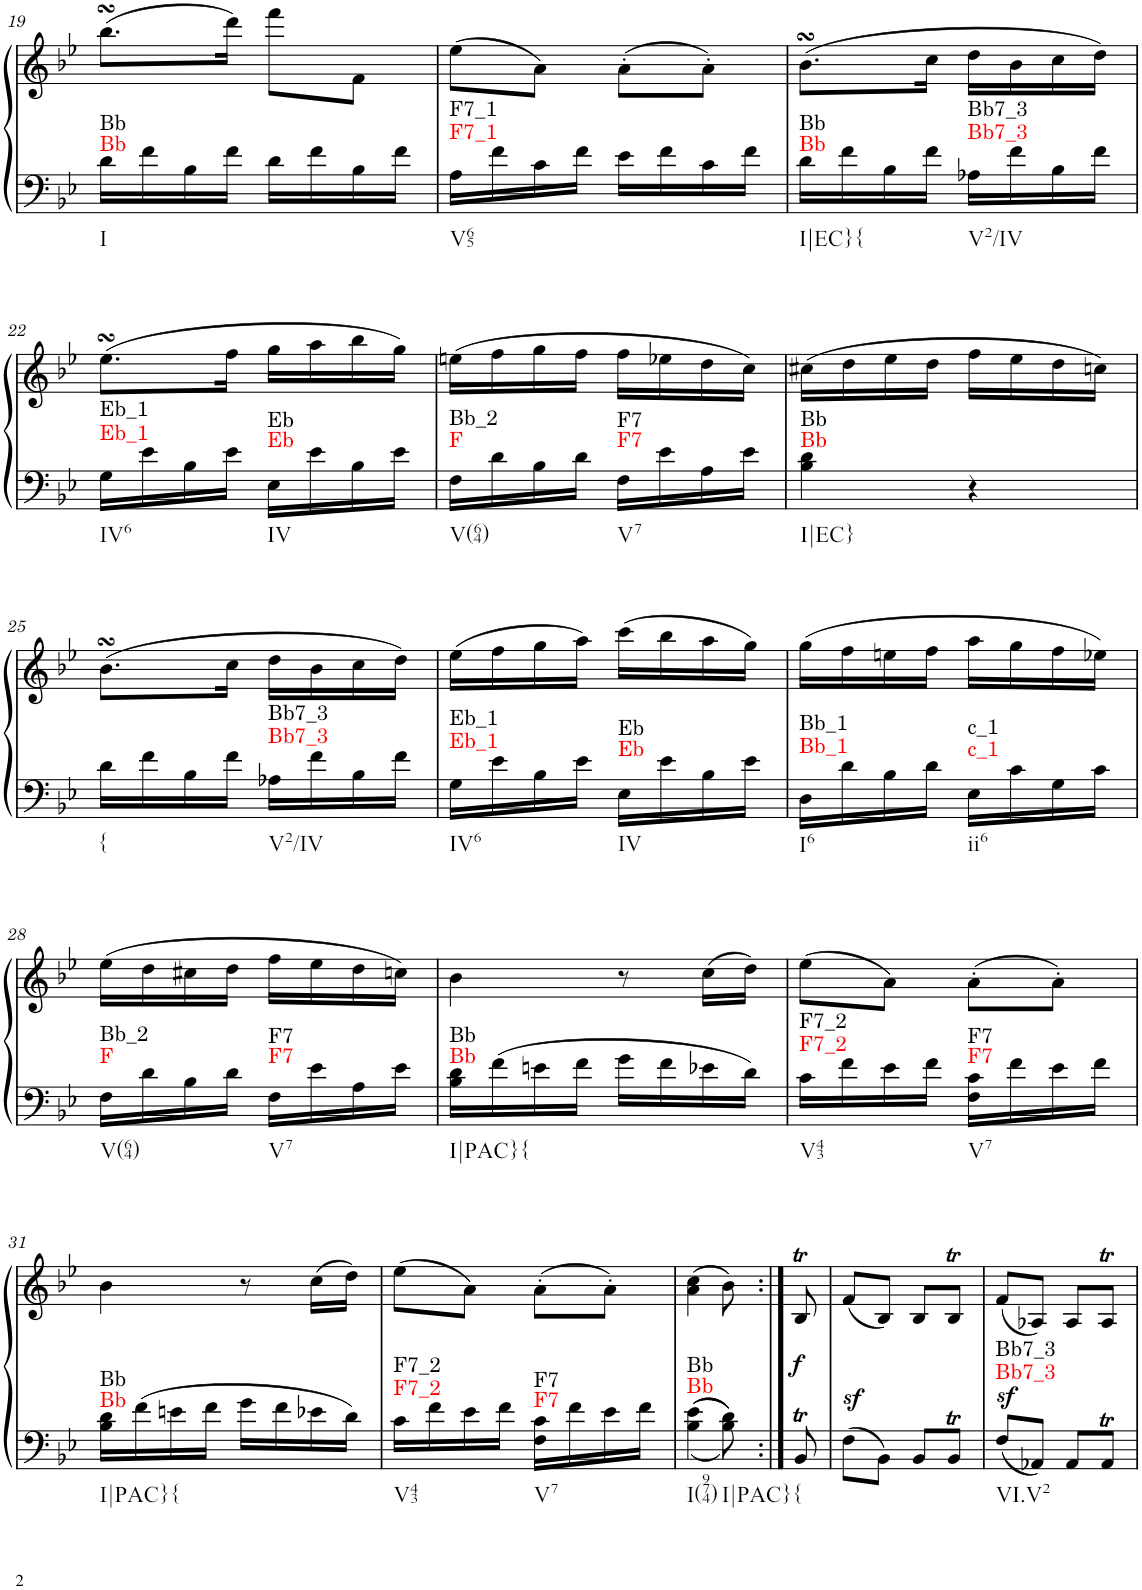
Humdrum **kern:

**kern	**kern	**dynam	**harte
*part1	*part1	*part1	*part1
*staff2	*staff1	*staff1/2	*
*I"Klavier linke Hand	*	*	*
!!LO:PB:g=z
*clefF4	*clefG2	*	*
*k[b-e-]	*k[b-e-]	*	*
*M2/4	*M2/4	*	*
=19	=19	=19	=19
!	!	!	!LO:H:n=1:kt=Bb
!	!	!	!LO:H:n=2:kt=Bb
16d\LL	(8.bb-sSSs\L	.	N N
16f\	.	.	.
16B-\	.	.	.
16f\JJ	16ddd\Jk)	.	.
16d\LL	8fff\L	.	.
16f\	.	.	.
16B-\	8f\J	.	.
16f\JJ	.	.	.
=20	=20	=20	=20
!	!	!	!LO:H:n=1:kt=F7_1
!	!	!	!LO:H:n=2:kt=F7_1
16A\LL	(8ee-\L	.	N N
16f\	.	.	.
16c\	8a\J)	.	.
16f\JJ	.	.	.
16e-\LL	(8a'\L	.	.
16f\	.	.	.
16c\	8a'\J)	.	.
16f\JJ	.	.	.
=21	=21	=21	=21
!	!	!	!LO:H:n=1:kt=Bb
!	!	!	!LO:H:n=2:kt=Bb
16d\LL	(8.b-sSSs\L	.	N N
16f\	.	.	.
16B-\	.	.	.
16f\JJ	16cc\Jk	.	.
!	!	!	!LO:H:n=1:kt=Bb7_3
!	!	!	!LO:H:n=2:kt=Bb7_3
16A-X\LL	16dd\LL	.	N N
16f\	16b-\	.	.
16B-\	16cc\	.	.
16f\JJ	16dd\JJ)	.	.
!!LO:LB:g=z
=22	=22	=22	=22
!	!	!	!LO:H:n=1:kt=Eb_1
!	!	!	!LO:H:n=2:kt=Eb_1
16G\LL	(8.ee-sSSs\L	.	N N
16e-\	.	.	.
16B-\	.	.	.
16e-\JJ	16ff\Jk	.	.
!	!	!	!LO:H:n=1:kt=Eb
!	!	!	!LO:H:n=2:kt=Eb
16E-\LL	16gg\LL	.	N N
16e-\	16aa\	.	.
16B-\	16bb-\	.	.
16e-\JJ	16gg\JJ)	.	.
=23	=23	=23	=23
!	!	!	!LO:H:n=1:kt=F
!	!	!	!LO:H:n=2:kt=Bb_2
16F\LL	(16een\LL	.	N N
16d\	16ff\	.	.
16B-\	16gg\	.	.
16d\JJ	16ff\JJ	.	.
!	!	!	!LO:H:n=1:kt=F7
!	!	!	!LO:H:n=2:kt=F7
16F\LL	16ff\LL	.	N N
16e-\	16ee-X\	.	.
16A\	16dd\	.	.
16e-\JJ	16cc\JJ)	.	.
=24	=24	=24	=24
!	!	!	!LO:H:n=1:kt=Bb
!	!	!	!LO:H:n=2:kt=Bb
4B-\ 4d\	(16cc#X\LL	.	N N
.	16dd\	.	.
.	16ee-\	.	.
.	16dd\JJ	.	.
4r	16ff\LL	.	.
.	16ee-\	.	.
.	16dd\	.	.
.	16ccn\JJ)	.	.
!!LO:LB:g=z
=25	=25	=25	=25
!	!	!	!LO:H:kt={
16d\LL	(8.b-sSSs\L	.	N
16f\	.	.	.
16B-\	.	.	.
16f\JJ	16cc\Jk	.	.
!	!	!	!LO:H:n=1:kt=Bb7_3
!	!	!	!LO:H:n=2:kt=Bb7_3
16A-X\LL	16dd\LL	.	N N
16f\	16b-\	.	.
16B-\	16cc\	.	.
16f\JJ	16dd\JJ)	.	.
=26	=26	=26	=26
!	!	!	!LO:H:n=1:kt=Eb_1
!	!	!	!LO:H:n=2:kt=Eb_1
16G\LL	(16ee-\LL	.	N N
16e-\	16ff\	.	.
16B-\	16gg\	.	.
16e-\JJ	16aa\JJ)	.	.
!	!	!	!LO:H:n=1:kt=Eb
!	!	!	!LO:H:n=2:kt=Eb
16E-\LL	(16ccc\LL	.	N N
16e-\	16bb-\	.	.
16B-\	16aa\	.	.
16e-\JJ	16gg\JJ)	.	.
=27	=27	=27	=27
!	!	!	!LO:H:n=1:kt=Bb_1
!	!	!	!LO:H:n=2:kt=Bb_1
16D\LL	(16gg\LL	.	N N
16d\	16ff\	.	.
16B-\	16een\	.	.
16d\JJ	16ff\JJ	.	.
!	!	!	!LO:H:n=1:kt=c_1
!	!	!	!LO:H:n=2:kt=c_1
16E-\LL	16aa\LL	.	N N
16c\	16gg\	.	.
16G\	16ff\	.	.
16c\JJ	16ee-X\JJ)	.	.
!!LO:LB:g=z
=28	=28	=28	=28
!	!	!	!LO:H:n=1:kt=F
!	!	!	!LO:H:n=2:kt=Bb_2
16F\LL	(16ee-\LL	.	N N
16d\	16dd\	.	.
16B-\	16cc#X\	.	.
16d\JJ	16dd\JJ	.	.
!	!	!	!LO:H:n=1:kt=F7
!	!	!	!LO:H:n=2:kt=F7
16F\LL	16ff\LL	.	N N
16e-\	16ee-\	.	.
16A\	16dd\	.	.
16e-\JJ	16ccn\JJ)	.	.
=29	=29	=29	=29
!	!	!	!LO:H:n=1:kt=Bb
!	!	!	!LO:H:n=2:kt=Bb
16B-\ 16d\LL	4b-\	.	N N
16f\	.	.	.
16en\	.	.	.
16f\JJ	.	.	.
16g\LL	8r	.	.
16f\	.	.	.
16e-X\	(16cc\LL	.	.
16d\JJ	16dd\JJ)	.	.
=30	=30	=30	=30
!	!	!	!LO:H:n=1:kt=F7_2
!	!	!	!LO:H:n=2:kt=F7_2
16c\LL	(8ee-\L	.	N N
16f\	.	.	.
16e-\	8a\J)	.	.
16f\JJ	.	.	.
!	!	!	!LO:H:n=1:kt=F7
!	!	!	!LO:H:n=2:kt=F7
16F\ 16c\LL	(8a'\L	.	N N
16f\	.	.	.
16e-\	8a'\J)	.	.
16f\JJ	.	.	.
!!LO:LB:g=z
=31	=31	=31	=31
!	!	!	!LO:H:n=1:kt=Bb
!	!	!	!LO:H:n=2:kt=Bb
16B-\ 16d\LL	4b-\	.	N N
16f\	.	.	.
16en\	.	.	.
16f\JJ	.	.	.
16g\LL	8r	.	.
16f\	.	.	.
16e-X\	(16cc\LL	.	.
16d\JJ	16dd\JJ)	.	.
=32	=32	=32	=32
!	!	!	!LO:H:n=1:kt=F7_2
!	!	!	!LO:H:n=2:kt=F7_2
16c\LL	(8ee-\L	.	N N
16f\	.	.	.
16e-\	8a\J)	.	.
16f\JJ	.	.	.
!	!	!	!LO:H:n=1:kt=F7
!	!	!	!LO:H:n=2:kt=F7
16F\ 16c\LL	(8a'\L	.	N N
16f\	.	.	.
16e-\	8a'\J)	.	.
16f\JJ	.	.	.
=33	=33	=33	=33
!	!	!	!LO:H:n=1:kt=Bb
!	!	!	!LO:H:n=2:kt=Bb
4B-\ 4e-\	(4a\ 4cc\	.	N N
8B-\ 8d\	8b-\)	.	.
=33X1:|!	=33X1:|!	=33X1:|!	=33X1:|!
!	!	!LO:DY:b	!LO:H:kt={
8BB-T/	8B-T/	f	N
=34	=34	=34	=34
8Fz>\L	(8f/L	.	.
8BB-\J	8B-/J)	.	.
8BB-/L	8B-/L	.	.
8BB-T/J	8B-T/J	.	.
=35	=35	=35	=35
!	!	!LO:DY:a=2	!LO:H:n=1:kt=Bb7_3
!	!	!	!LO:H:n=2:kt=Bb7_3
8F/L	(8f/L	sf	N N
8AA-X/J	8A-X/J)	.	.
8AA-/L	8A-/L	.	.
8AA-T/J	8A-T/J	.	.
=	=	=	=
*-	*-	*-	*-
